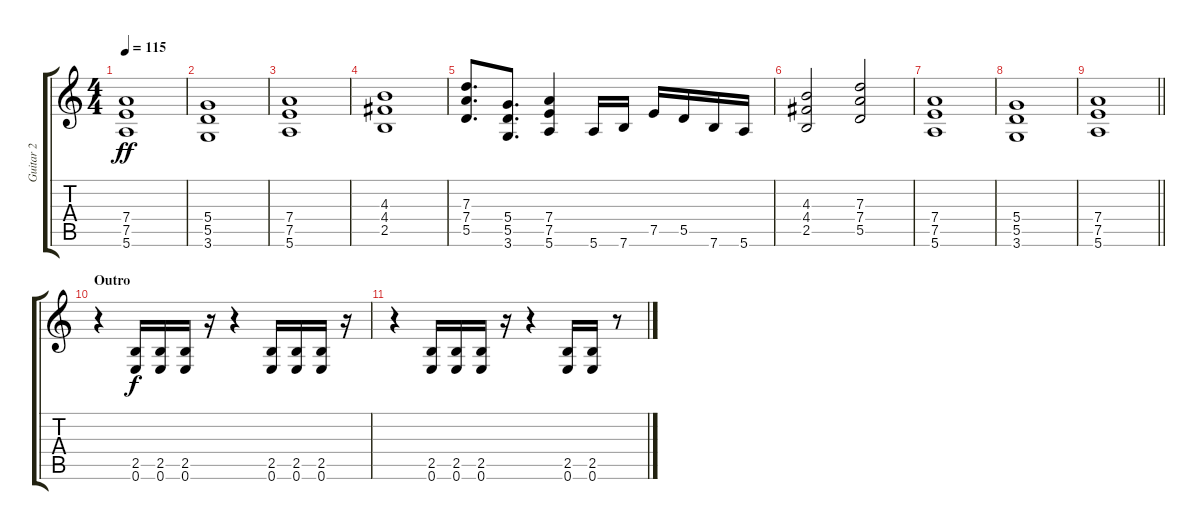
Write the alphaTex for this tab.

\track ("Guitar 2" "Guitar 2") {instrument distortionguitar}
\staff {score tabs}
\tuning (E4 B3 G3 D3 A2 E2) {hide}
\ts (4 4)
\tempo 115
\clef g2
\ks c
(7.4 7.5 5.6).1{dy ff} |
(5.4 5.5 3.6).1 |
(7.4 7.5 5.6).1 |
(4.3 4.4 2.5).1 |
(7.3 7.4 5.5).8{d} (5.4 5.5 3.6).8{d} (7.4 7.5 5.6).4 5.6.16 7.6.16 7.5.16 5.5.16 7.6.16 5.6.16 |
(4.3 4.4 2.5).2 (7.3 7.4 5.5).2 |
(7.4 7.5 5.6).1 |
(5.4 5.5 3.6).1 |
\barLineRight lightlight
(7.4 7.5 5.6).1 |
\section ("" "Outro")
r.4 (2.5 0.6).16{dy f} (2.5 0.6).16 (2.5 0.6).16 r.16 r.4 (2.5 0.6).16 (2.5 0.6).16 (2.5 0.6).16 r.16 |
r.4 (2.5 0.6).16 (2.5 0.6).16 (2.5 0.6).16 r.16 r.4 (2.5 0.6).16 (2.5 0.6).16 r.8
